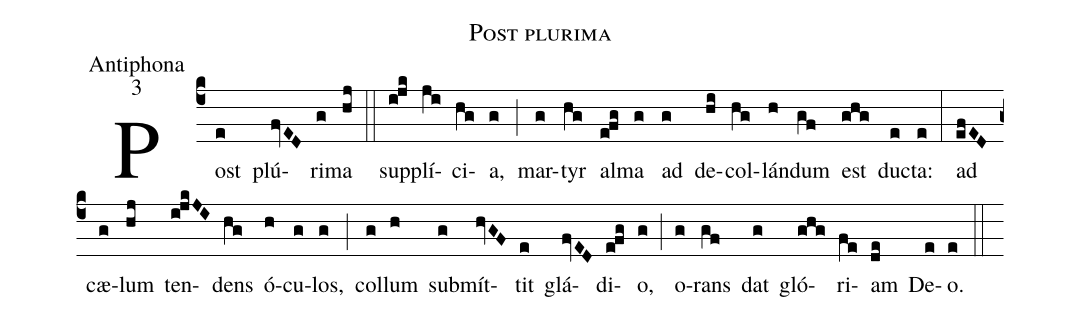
name:Post plurima;
office-part:Antiphona;
mode:3;
%%
(c4) Post(e) plú(fvED)ri(g)ma(hj) (::)
sup(i!jk)plí(ji)ci(hg)a,(g) (;) mar(g)tyr(hg) al(e!fg)ma(g) ad(g) de(hi)col(hg)lán(h)dum(gf) est(ghg) du(e)cta:(e) (:)
ad(efED) cæ(g)lum(hj) ten(i!jkJI)dens(hg) ó(h)cu(g)los,(g) (;) col(g)lum(h) sub(g)mít(hvGF)tit(e) glá(fvED)di(e!fg)o,(g) (;) o(g)rans(gf) dat(g) gló(ghg)ri(fe)am(de) De(e)o.(e) (::)
